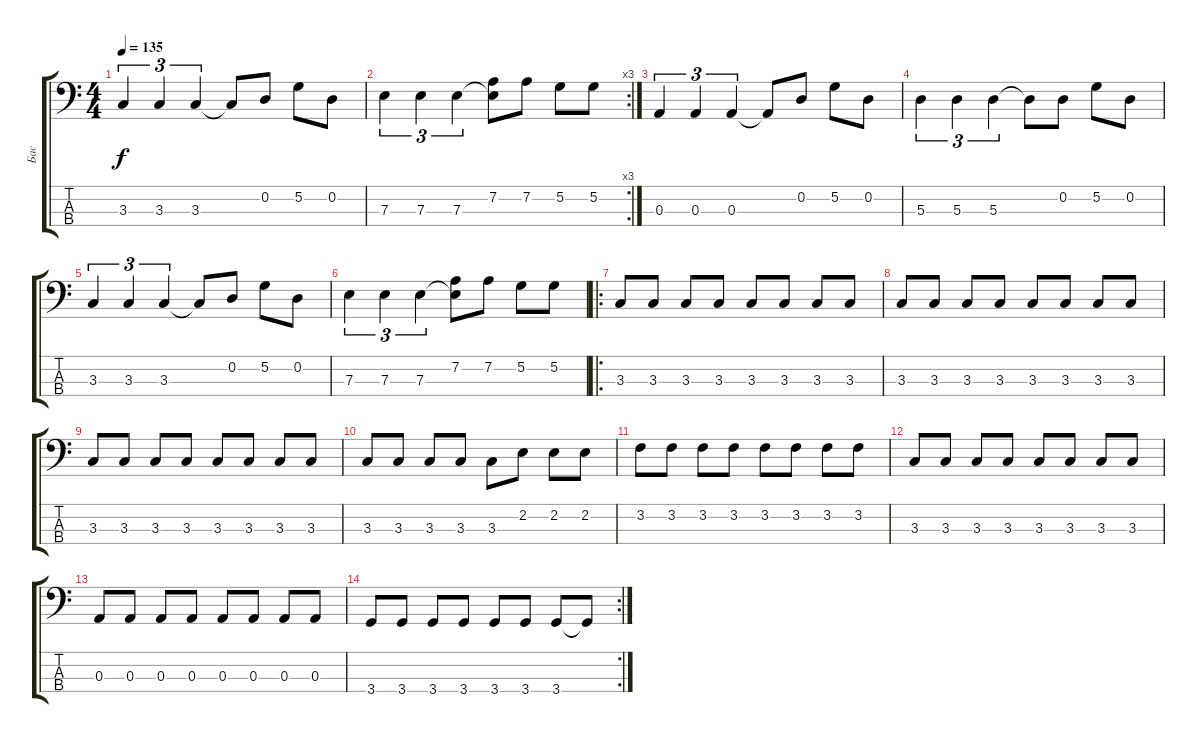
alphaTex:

\track ("Бас" "Бас") {instrument electricbassfinger}
\staff {score tabs}
\tuning (G2 D2 A1 E1) {hide}
\ts (4 4)
\tempo 135
\clef f4
\ks c
3.3.4{tu (3 2) dy f} 3.3.4{tu (3 2)} 3.3.4{tu (3 2)} 3.3{t}.8 0.2.8 5.2.8 0.2.8 |
\rc 3
7.3.4{tu (3 2)} 7.3.4{tu (3 2)} 7.3.4{tu (3 2)} (7.2 7.3{t}).8 7.2.8 5.2.8 5.2.8 |
0.3.4{tu (3 2)} 0.3.4{tu (3 2)} 0.3.4{tu (3 2)} 0.3{t}.8 0.2.8 5.2.8 0.2.8 |
5.3.4{tu (3 2)} 5.3.4{tu (3 2)} 5.3.4{tu (3 2)} 5.3{t}.8 0.2.8 5.2.8 0.2.8 |
3.3.4{tu (3 2)} 3.3.4{tu (3 2)} 3.3.4{tu (3 2)} 3.3{t}.8 0.2.8 5.2.8 0.2.8 |
7.3.4{tu (3 2)} 7.3.4{tu (3 2)} 7.3.4{tu (3 2)} (7.2 7.3{t}).8 7.2.8 5.2.8 5.2.8 |
\ro
3.3.8 3.3.8 3.3.8 3.3.8 3.3.8 3.3.8 3.3.8 3.3.8 |
3.3.8 3.3.8 3.3.8 3.3.8 3.3.8 3.3.8 3.3.8 3.3.8 |
3.3.8 3.3.8 3.3.8 3.3.8 3.3.8 3.3.8 3.3.8 3.3.8 |
3.3.8 3.3.8 3.3.8 3.3.8 3.3.8 2.2.8 2.2.8 2.2.8 |
3.2.8 3.2.8 3.2.8 3.2.8 3.2.8 3.2.8 3.2.8 3.2.8 |
3.3.8 3.3.8 3.3.8 3.3.8 3.3.8 3.3.8 3.3.8 3.3.8 |
0.3.8 0.3.8 0.3.8 0.3.8 0.3.8 0.3.8 0.3.8 0.3.8 |
\rc 2
3.4.8 3.4.8 3.4.8 3.4.8 3.4.8 3.4.8 3.4.8 3.4{t}.8
